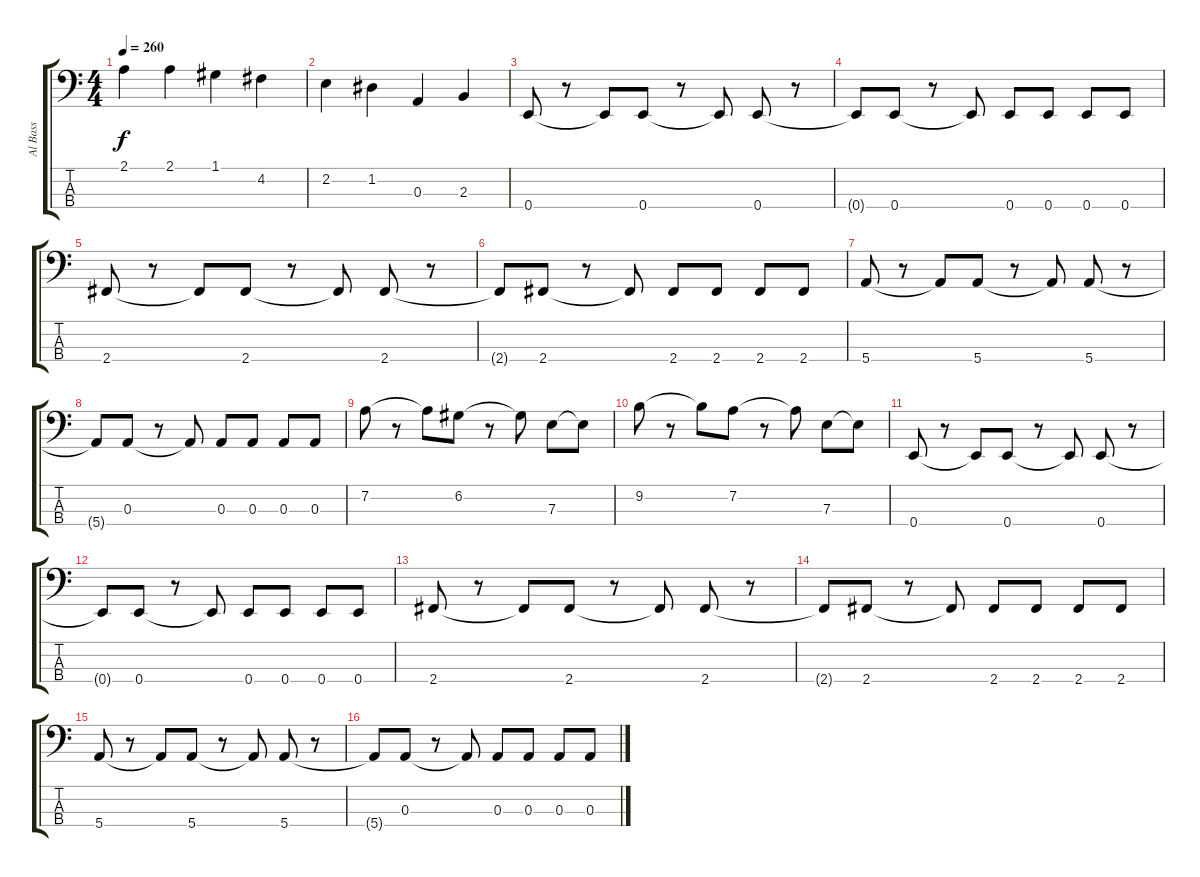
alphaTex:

\track ("Al Bass" "Al Bass") {instrument electricbasspick}
\staff {score tabs}
\tuning (G2 D2 A1 E1) {hide}
\ts (4 4)
\tempo 260
\clef f4
\ks c
2.1.4{dy f} 2.1.4 1.1.4 4.2.4 |
2.2.4 1.2.4 0.3.4 2.3.4 |
0.4.8 r.8 0.4{t}.8 0.4.8 r.8 0.4{t}.8 0.4.8 r.8 |
0.4{t}.8 0.4.8 r.8 0.4{t}.8 0.4.8 0.4.8 0.4.8 0.4.8 |
2.4.8 r.8 2.4{t}.8 2.4.8 r.8 2.4{t}.8 2.4.8 r.8 |
2.4{t}.8 2.4.8 r.8 2.4{t}.8 2.4.8 2.4.8 2.4.8 2.4.8 |
5.4.8 r.8 5.4{t}.8 5.4.8 r.8 5.4{t}.8 5.4.8 r.8 |
5.4{t}.8 0.3.8 r.8 0.3{t}.8 0.3.8 0.3.8 0.3.8 0.3.8 |
7.2.8 r.8 7.2{t}.8 6.2.8 r.8 6.2{t}.8 7.3.8 7.3{t}.8 |
9.2.8 r.8 9.2{t}.8 7.2.8 r.8 7.2{t}.8 7.3.8 7.3{t}.8 |
0.4.8 r.8 0.4{t}.8 0.4.8 r.8 0.4{t}.8 0.4.8 r.8 |
0.4{t}.8 0.4.8 r.8 0.4{t}.8 0.4.8 0.4.8 0.4.8 0.4.8 |
2.4.8 r.8 2.4{t}.8 2.4.8 r.8 2.4{t}.8 2.4.8 r.8 |
2.4{t}.8 2.4.8 r.8 2.4{t}.8 2.4.8 2.4.8 2.4.8 2.4.8 |
5.4.8 r.8 5.4{t}.8 5.4.8 r.8 5.4{t}.8 5.4.8 r.8 |
5.4{t}.8 0.3.8 r.8 0.3{t}.8 0.3.8 0.3.8 0.3.8 0.3.8
